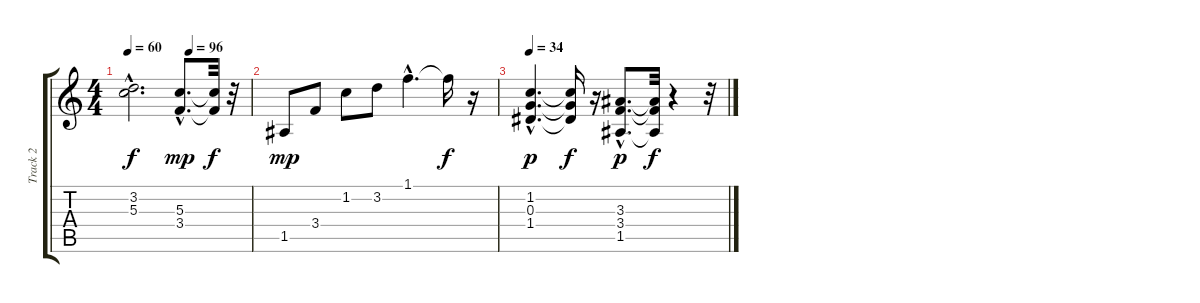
\track ("Track 2" "Track 2") {instrument acousticguitarsteel}
\staff {score tabs}
\tuning (E4 B3 G3 D3 A2 E2) {hide}
\ts (4 4)
\tempo 60
\tempo (96 0.5)
\clef g2
\ks c
(3.2{hac t} 5.3{hac t}).2{d dy f} (5.3{hac} 3.4{hac}).8{d dy mp} (5.3{t} 3.4{t}).32{dy f} r.32 |
1.5.8{dy mp} 3.4.8 1.2.8 3.2.8 1.1{hac}.4{d} 1.1{t}.16{dy f} r.16 |
\tempo 34
(1.2{hac} 0.3{hac} 1.4{hac}).4{d dy p} (1.2{t} 0.3{t} 1.4{t}).16{dy f} r.16 (3.3{hac} 3.4{hac} 1.5{hac}).8{d dy p} (3.3{t} 3.4{t} 1.5{t}).32{dy f} r.4 r.32
